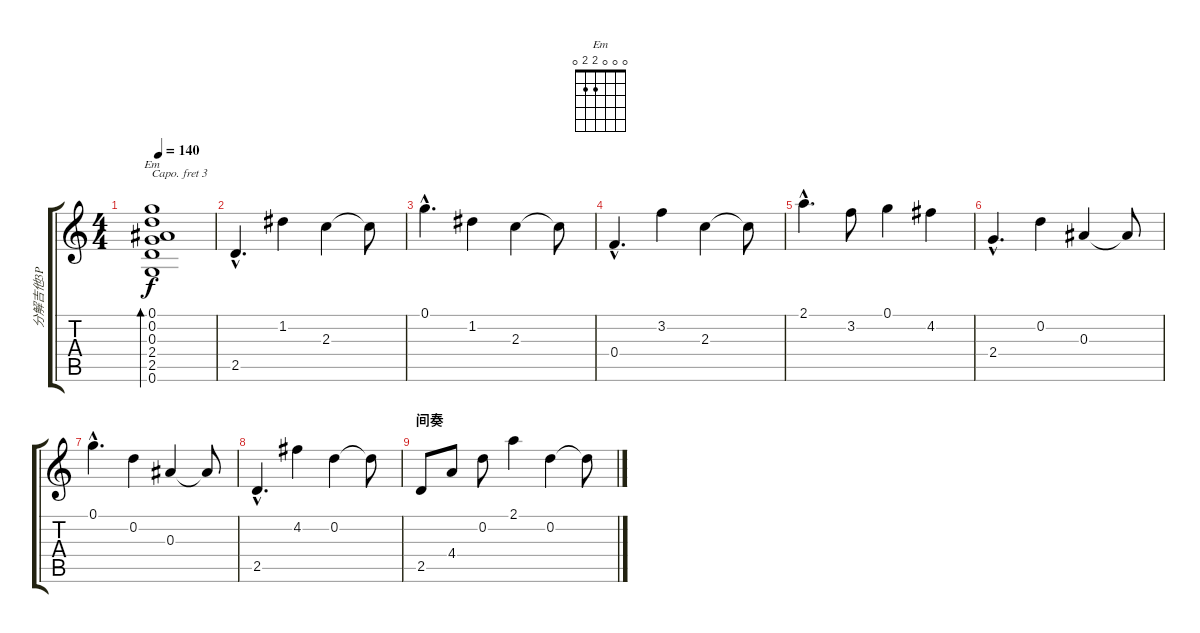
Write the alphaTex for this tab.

\track ("分解吉他3P" "分解吉他3P") {instrument electricguitarclean}
\staff {score tabs}
\capo 3
\tuning (E4 B3 G3 D3 A2 E2) {hide}
\chord ("Em" 0 0 0 2 2 0)
\ts (4 4)
\tempo 140
\clef g2
\ks c
(0.1 0.2 0.3 2.4 2.5 0.6).1{bd 240 ch "Em" dy f} |
2.5{hac}.4{d} 1.2.4 2.3.4 2.3{t}.8 |
0.1{hac}.4{d} 1.2.4 2.3.4 2.3{t}.8 |
0.4{hac}.4{d} 3.2.4 2.3.4 2.3{t}.8 |
2.1{hac}.4{d} 3.2.8 0.1.4 4.2.4 |
2.4{hac}.4{d} 0.2.4 0.3.4 0.3{t}.8 |
0.1{hac}.4{d} 0.2.4 0.3.4 0.3{t}.8 |
2.5{hac}.4{d} 4.2.4 0.2.4 0.2{t}.8 |
\section ("" "间奏")
2.5.8 4.4.8 0.2.8 2.1.4 0.2.4 0.2{t}.8
